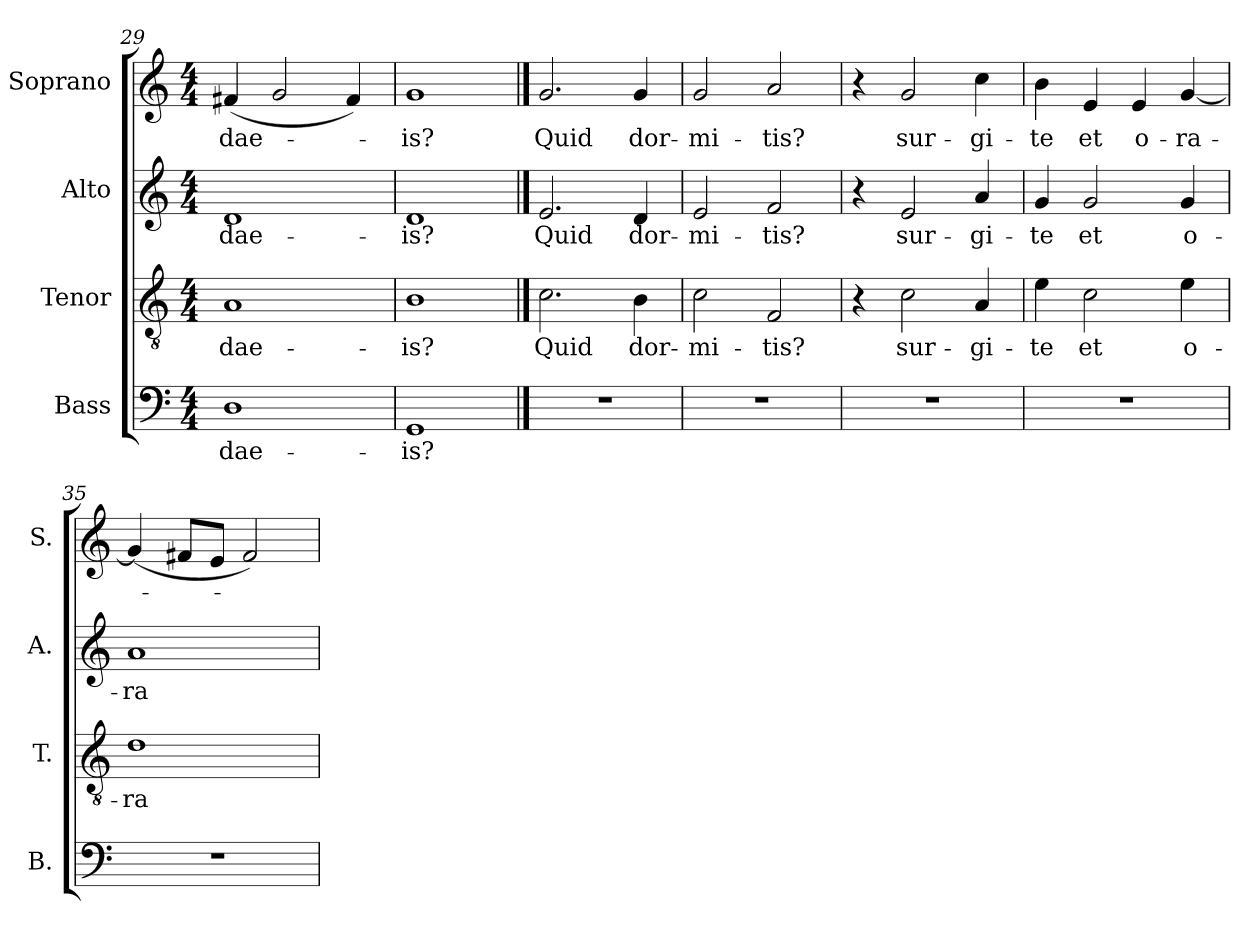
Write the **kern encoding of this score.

**kern	**text	**kern	**text	**kern	**text	**kern	**text
*part4	*part4	*part3	*part3	*part2	*part2	*part1	*part1
*staff4	*staff4	*staff3	*staff3	*staff2	*staff2	*staff1	*staff1
*I"Bass	*	*I"Tenor	*	*I"Alto	*	*I"Soprano	*
*I'B.	*	*I'T.	*	*I'A.	*	*I'S.	*
*clefF4	*	*clefGv2	*	*clefG2	*	*clefG2	*
*	*	*ITrd7c12	*	*	*	*	*
*k[]	*	*k[]	*	*k[]	*	*k[]	*
*C:	*	*C:	*	*C:	*	*C:	*
*M4/4	*	*M4/4	*	*M4/4	*	*M4/4	*
=29	=29	=29	=29	=29	=29	=29	=29
!	!LO:LY:b:color=#000000	!	!	!	!	!	!
!	!	!	!LO:LY:b:color=#000000	!	!	!	!
!	!	!	!	!	!LO:LY:b:color=#000000	!	!
!	!	!	!	!	!	!	!LO:LY:b:color=#000000
1Di	-dae-	1AAi	-dae-	1di	-dae-	(4f#Xi/	-dae-
.	.	.	.	.	.	2gi/	.
.	.	.	.	.	.	4f#i/)	.
=30	=30	=30	=30	=30	=30	=30	=30
!	!LO:LY:b:color=#000000	!	!	!	!	!	!
!	!	!	!LO:LY:b:color=#000000	!	!	!	!
!	!	!	!	!	!LO:LY:b:color=#000000	!	!
!	!	!	!	!	!	!	!LO:LY:b:color=#000000
1GGi	-is?	1BBi	-is?	1di	-is?	1gi	-is?
!!LO:LB:g=z
==31	==31	==31	==31	==31	==31	==31	==31
!	!	!	!LO:LY:b:color=#000000	!	!	!	!
!	!	!	!	!	!LO:LY:b:color=#000000	!	!
!	!	!	!	!	!	!	!LO:LY:b:color=#000000
1r	.	2.Ci\	Quid	2.ei/	Quid	2.gi/	Quid
!	!	!	!LO:LY:b:color=#000000	!	!	!	!
!	!	!	!	!	!LO:LY:b:color=#000000	!	!
!	!	!	!	!	!	!	!LO:LY:b:color=#000000
.	.	4BBi\	dor-	4di/	dor-	4gi/	dor-
=32	=32	=32	=32	=32	=32	=32	=32
!	!	!	!LO:LY:b:color=#000000	!	!	!	!
!	!	!	!	!	!LO:LY:b:color=#000000	!	!
!	!	!	!	!	!	!	!LO:LY:b:color=#000000
1r	.	2Ci\	-mi-	2ei/	-mi-	2gi/	-mi-
!	!	!	!LO:LY:b:color=#000000	!	!	!	!
!	!	!	!	!	!LO:LY:b:color=#000000	!	!
!	!	!	!	!	!	!	!LO:LY:b:color=#000000
.	.	2FFi/	-tis?	2fi/	-tis?	2ai/	-tis?
=33	=33	=33	=33	=33	=33	=33	=33
1r	.	4r	.	4r	.	4r	.
!	!	!	!LO:LY:b:color=#000000	!	!	!	!
!	!	!	!	!	!LO:LY:b:color=#000000	!	!
!	!	!	!	!	!	!	!LO:LY:b:color=#000000
.	.	2Ci\	sur-	2ei/	sur-	2gi/	sur-
!	!	!	!LO:LY:b:color=#000000	!	!	!	!
!	!	!	!	!	!LO:LY:b:color=#000000	!	!
!	!	!	!	!	!	!	!LO:LY:b:color=#000000
.	.	4AAi/	-gi-	4ai/	-gi-	4cci\	-gi-
=34	=34	=34	=34	=34	=34	=34	=34
!	!	!	!LO:LY:b:color=#000000	!	!	!	!
!	!	!	!	!	!LO:LY:b:color=#000000	!	!
!	!	!	!	!	!	!	!LO:LY:b:color=#000000
1r	.	4Ei\	-te	4gi/	-te	4bi\	-te
!	!	!	!LO:LY:b:color=#000000	!	!	!	!
!	!	!	!	!	!LO:LY:b:color=#000000	!	!
!	!	!	!	!	!	!	!LO:LY:b:color=#000000
.	.	2Ci\	et	2gi/	et	4ei/	et
!	!	!	!	!	!	!	!LO:LY:b:color=#000000
.	.	.	.	.	.	4ei/	o-
!	!	!	!LO:LY:b:color=#000000	!	!	!	!
!	!	!	!	!	!LO:LY:b:color=#000000	!	!
!	!	!	!	!	!	!	!LO:LY:b:color=#000000
.	.	4Ei\	o-	4gi/	o-	[4gi/	-ra-
=35	=35	=35	=35	=35	=35	=35	=35
!	!	!	!LO:LY:b:color=#000000	!	!	!	!
!	!	!	!	!	!LO:LY:b:color=#000000	!	!
1r	.	1Di	-ra-	1ai	-ra-	(4gi/]	.
.	.	.	.	.	.	8f#Xi/L	.
.	.	.	.	.	.	8ei/J	.
.	.	.	.	.	.	2f#i/)	.
=	=	=	=	=	=	=	=
*-	*-	*-	*-	*-	*-	*-	*-
